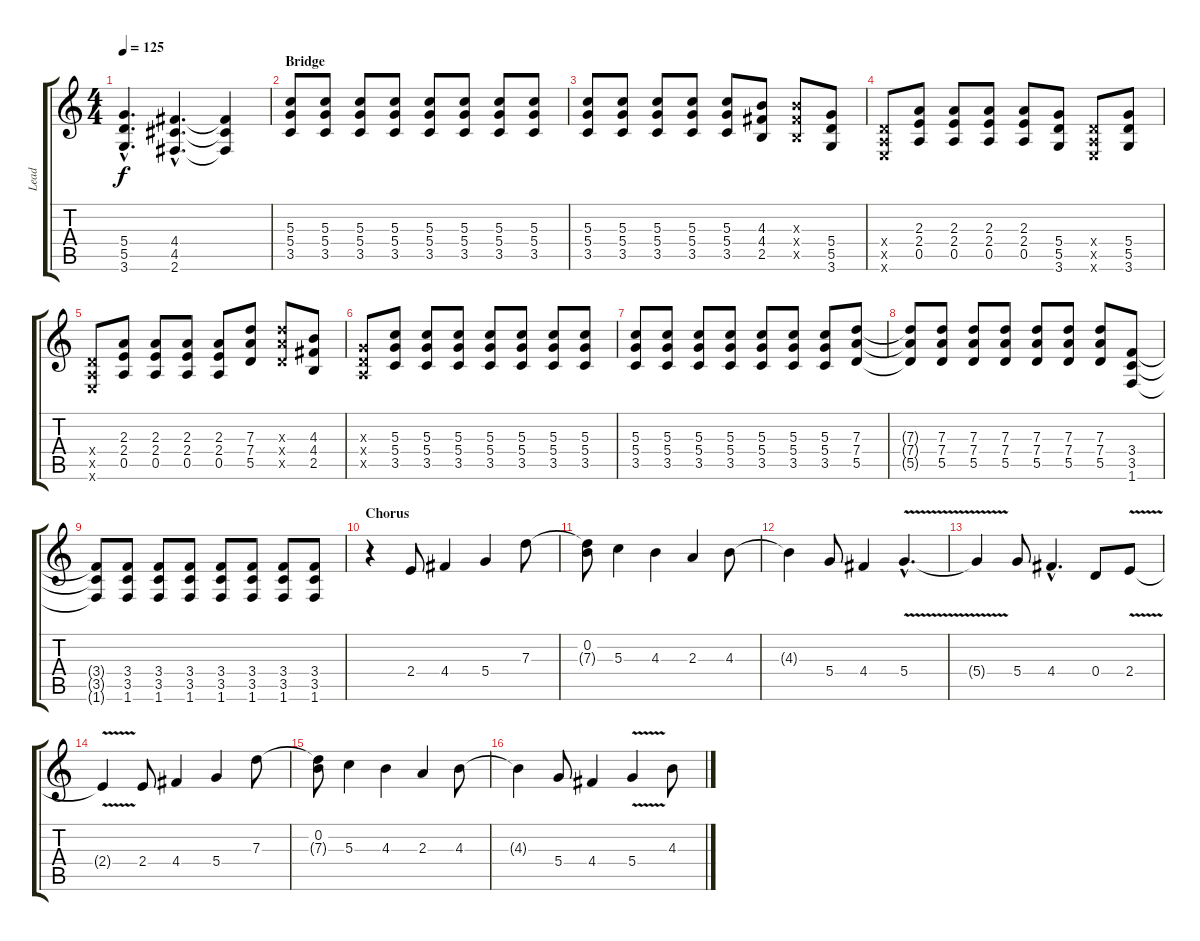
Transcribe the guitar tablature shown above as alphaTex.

\track ("Lead" "Lead") {instrument distortionguitar}
\staff {score tabs}
\tuning (E4 B3 G3 D3 A2 E2) {hide}
\ts (4 4)
\tempo 125
\clef g2
\ks c
(5.4{hac t} 5.5{hac t} 3.6{hac t}).4{d dy f} (4.4{hac} 4.5{hac} 2.6{hac}).4{d} (4.4{t} 4.5{t} 2.6{t}).4 |
\section ("" "Bridge")
(5.3 5.4 3.5).8 (5.3 5.4 3.5).8 (5.3 5.4 3.5).8 (5.3 5.4 3.5).8 (5.3 5.4 3.5).8 (5.3 5.4 3.5).8 (5.3 5.4 3.5).8 (5.3 5.4 3.5).8 |
(5.3 5.4 3.5).8 (5.3 5.4 3.5).8 (5.3 5.4 3.5).8 (5.3 5.4 3.5).8 (5.3 5.4 3.5).8 (4.3 4.4 2.5).8 (4.3{x} 4.4{x} 2.5{x}).8 (5.4 5.5 3.6).8 |
(0.4{x} 0.5{x} 0.6{x}).8 (2.3 2.4 0.5).8 (2.3 2.4 0.5).8 (2.3 2.4 0.5).8 (2.3 2.4 0.5).8 (5.4 5.5 3.6).8 (0.4{x} 0.5{x} 0.6{x}).8 (5.4 5.5 3.6).8 |
(0.4{x} 0.5{x} 0.6{x}).8 (2.3 2.4 0.5).8 (2.3 2.4 0.5).8 (2.3 2.4 0.5).8 (2.3 2.4 0.5).8 (7.3 7.4 5.5).8 (7.3{x} 7.4{x} 5.5{x}).8 (4.3 4.4 2.5).8 |
(0.3{x} 0.4{x} 0.5{x}).8 (5.3 5.4 3.5).8 (5.3 5.4 3.5).8 (5.3 5.4 3.5).8 (5.3 5.4 3.5).8 (5.3 5.4 3.5).8 (5.3 5.4 3.5).8 (5.3 5.4 3.5).8 |
(5.3 5.4 3.5).8 (5.3 5.4 3.5).8 (5.3 5.4 3.5).8 (5.3 5.4 3.5).8 (5.3 5.4 3.5).8 (5.3 5.4 3.5).8 (5.3 5.4 3.5).8 (7.3 7.4 5.5).8 |
(7.3{t} 7.4{t} 5.5{t}).8 (7.3 7.4 5.5).8 (7.3 7.4 5.5).8 (7.3 7.4 5.5).8 (7.3 7.4 5.5).8 (7.3 7.4 5.5).8 (7.3 7.4 5.5).8 (3.4 3.5 1.6).8 |
(3.4{t} 3.5{t} 1.6{t}).8 (3.4 3.5 1.6).8 (3.4 3.5 1.6).8 (3.4 3.5 1.6).8 (3.4 3.5 1.6).8 (3.4 3.5 1.6).8 (3.4 3.5 1.6).8 (3.4 3.5 1.6).8 |
\section ("" "Chorus")
r.4 2.4.8 4.4.4 5.4.4 7.3.8 |
(0.2 7.3{t}).8 5.3.4 4.3.4 2.3.4 4.3.8 |
4.3{t}.4 5.4.8 4.4.4 5.4{v hac}.4{d} |
5.4{t}.4 5.4.8 4.4{hac}.4{d} 0.4.8 2.4{v}.8 |
2.4{t}.4 2.4.8 4.4.4 5.4.4 7.3.8 |
(0.2 7.3{t}).8 5.3.4 4.3.4 2.3.4 4.3.8 |
4.3{t}.4 5.4.8 4.4.4 5.4{v}.4 4.3.8
